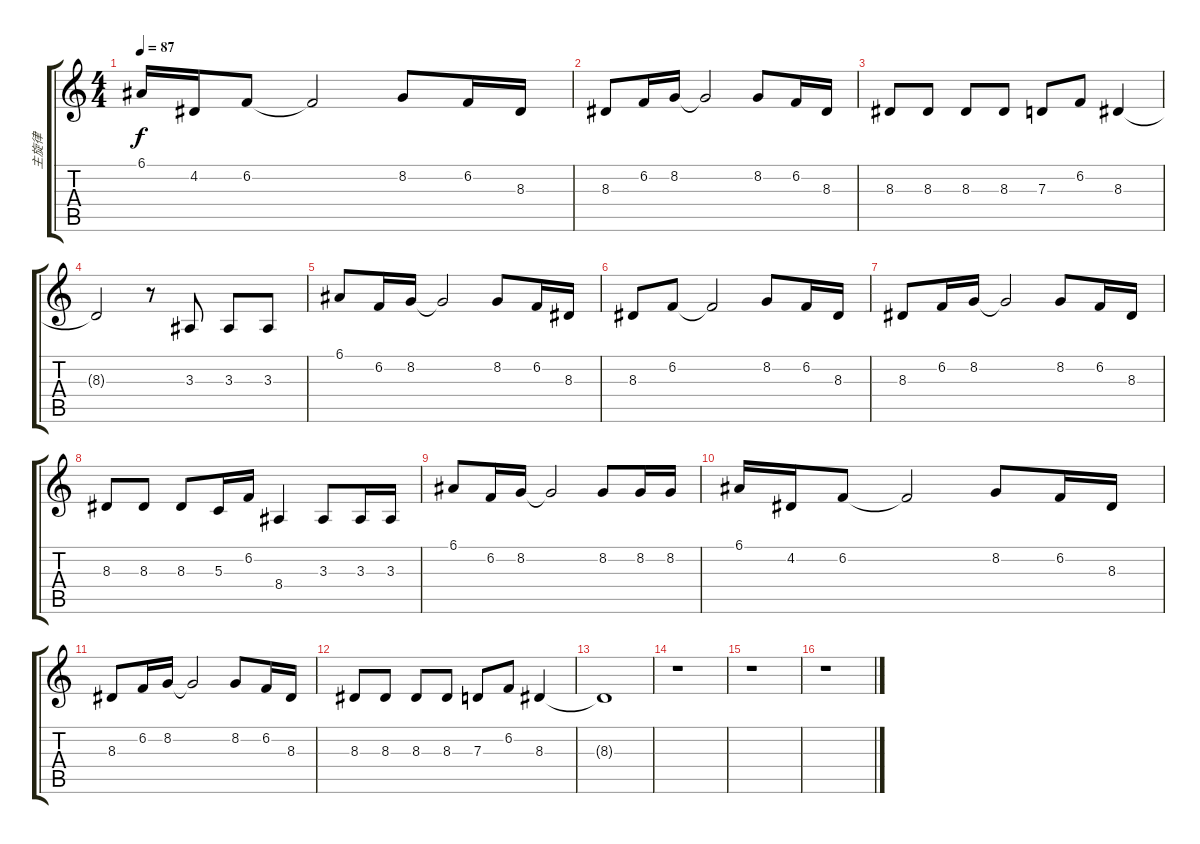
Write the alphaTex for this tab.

\track ("主旋律" "主旋律") {instrument sopranosax}
\staff {score tabs}
\tuning (E4 B3 G3 D3 A2 E2) {hide}
\ts (4 4)
\tempo 87
\clef g2
\ks c
6.1.16{dy f} 4.2.16 6.2.8 6.2{t}.2 8.2.8 6.2.16 8.3.16 |
8.3.8 6.2.16 8.2.16 8.2{t}.2 8.2.8 6.2.16 8.3.16 |
8.3.8 8.3.8 8.3.8 8.3.8 7.3.8 6.2.8 8.3.4 |
8.3{t}.2 r.8 3.3.8 3.3.8 3.3.8 |
6.1.8 6.2.16 8.2.16 8.2{t}.2 8.2.8 6.2.16 8.3.16 |
8.3.8 6.2.8 6.2{t}.2 8.2.8 6.2.16 8.3.16 |
8.3.8 6.2.16 8.2.16 8.2{t}.2 8.2.8 6.2.16 8.3.16 |
8.3.8 8.3.8 8.3.8 5.3.16 6.2.16 8.4.4 3.3.8 3.3.16 3.3.16 |
6.1.8 6.2.16 8.2.16 8.2{t}.2 8.2.8 8.2.16 8.2.16 |
6.1.16 4.2.16 6.2.8 6.2{t}.2 8.2.8 6.2.16 8.3.16 |
8.3.8 6.2.16 8.2.16 8.2{t}.2 8.2.8 6.2.16 8.3.16 |
8.3.8 8.3.8 8.3.8 8.3.8 7.3.8 6.2.8 8.3.4 |
8.3{t}.1 |
r.1 |
r.1 |
r.1
